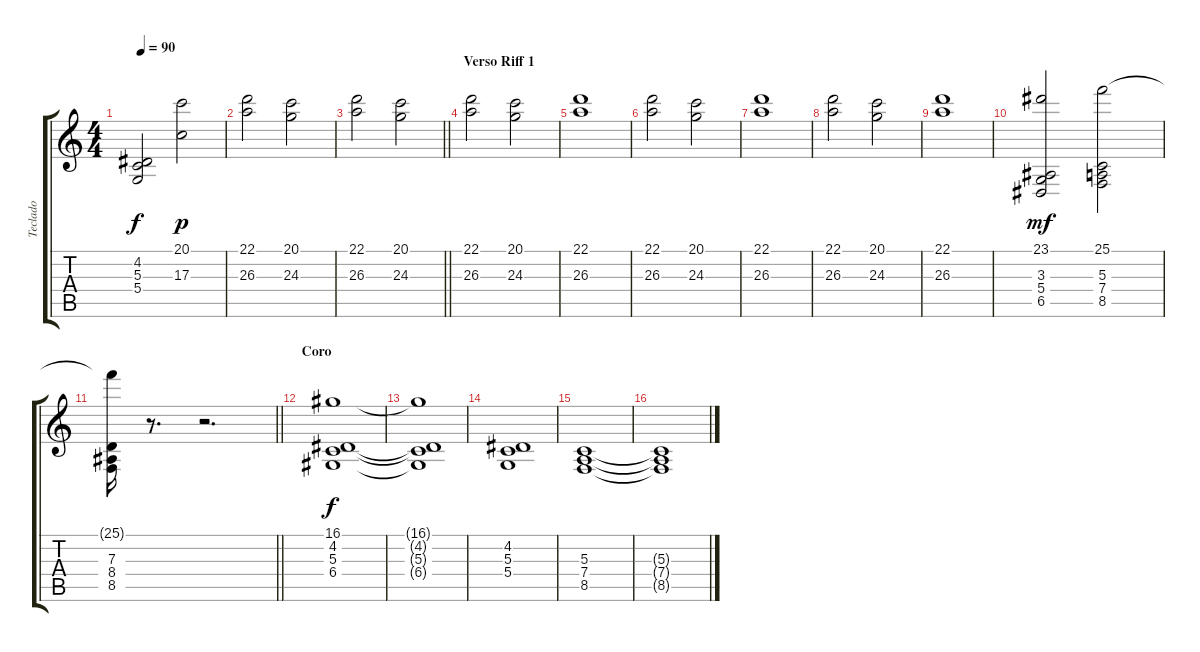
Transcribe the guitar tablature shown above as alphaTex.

\track ("Teclado" "Teclado") {instrument stringensemble2}
\staff {score tabs}
\tuning (E4 B3 G3 D3 A2 E2) {hide}
\ts (4 4)
\tempo 90
\clef g2
\ks c
(4.2{t} 5.3{t} 5.4{t}).2{dy f} (20.1 17.3).2{dy p} |
(22.1 26.3).2 (20.1 24.3).2 |
\barLineRight lightlight
(22.1 26.3).2 (20.1 24.3).2 |
\section ("" "Verso Riff 1")
(22.1 26.3).2 (20.1 24.3).2 |
(22.1 26.3).1 |
(22.1 26.3).2 (20.1 24.3).2 |
(22.1 26.3).1 |
(22.1 26.3).2 (20.1 24.3).2 |
(22.1 26.3).1 |
(23.1 3.3 5.4 6.5).2{dy mf} (25.1 5.3 7.4 8.5).2 |
\barLineRight lightlight
(25.1{t} 7.3 8.4 8.5).16 r.8{d} r.2{d} |
\section ("" "Coro")
(16.1 4.2 5.3 6.4).1{dy f} |
(16.1{t} 4.2{t} 5.3{t} 6.4{t}).1 |
(4.2 5.3 5.4).1 |
(5.3 7.4 8.5).1 |
(5.3{t} 7.4{t} 8.5{t}).1
